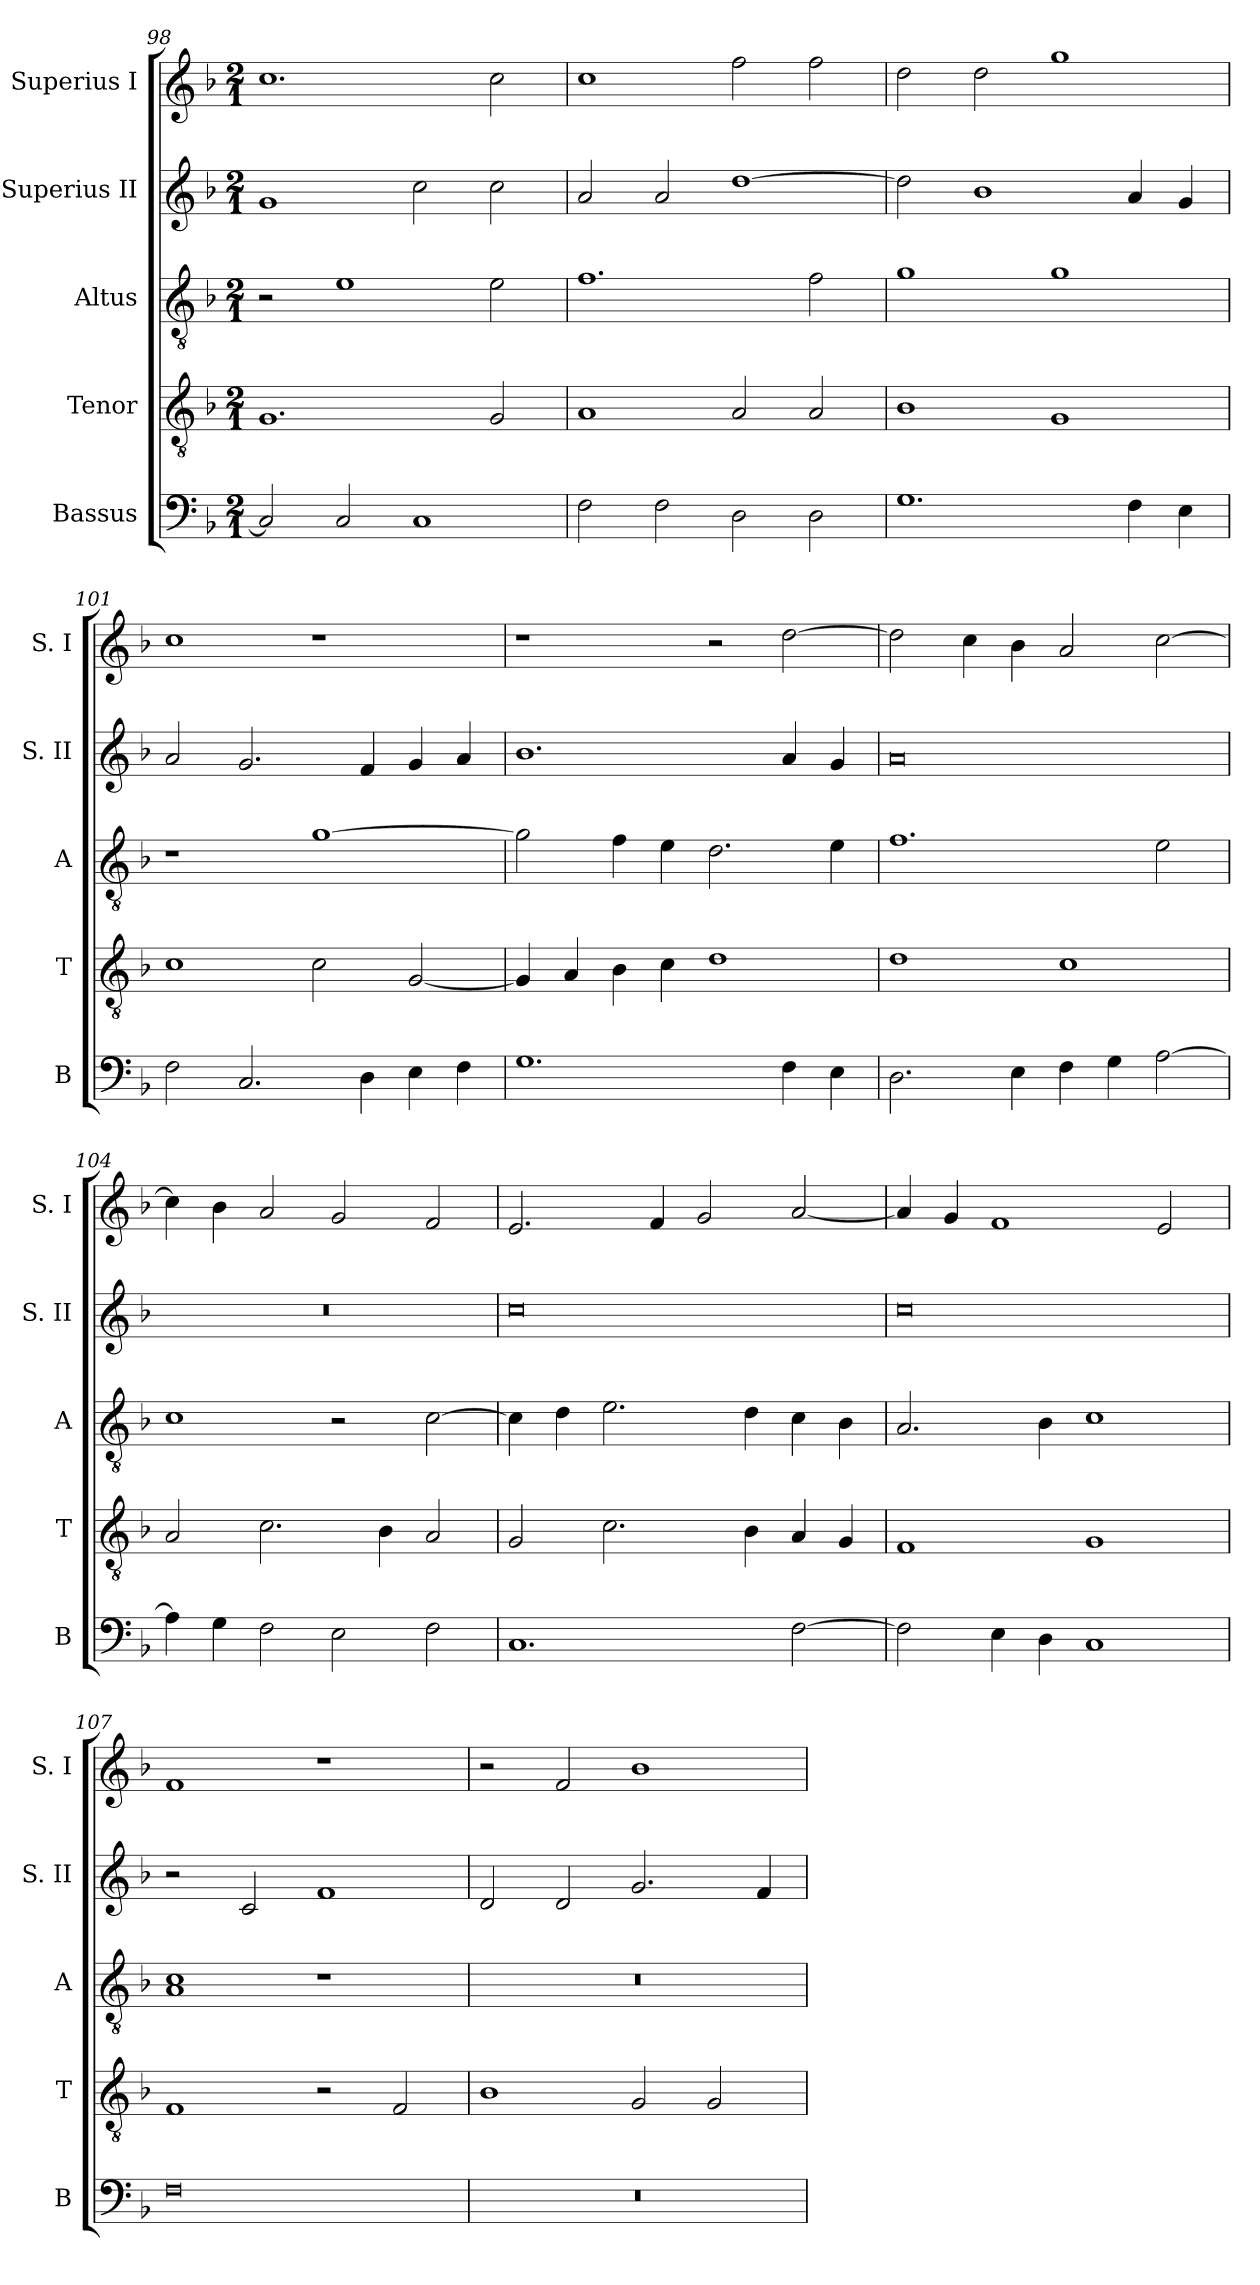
**kern	**kern	**kern	**kern	**kern
*part5	*part4	*part3	*part2	*part1
*staff5	*staff4	*staff3	*staff2	*staff1
*I"Bassus	*I"Tenor	*I"Altus	*I"Superius II	*I"Superius I
*I'B	*I'T	*I'A	*I'S. II	*I'S. I
*clefF4	*clefGv2	*clefGv2	*clefG2	*clefG2
*k[b-]	*k[b-]	*k[b-]	*k[b-]	*k[b-]
*F:	*F:	*F:	*F:	*F:
*M2/1	*M2/1	*M2/1	*M2/1	*M2/1
=98	=98	=98	=98	=98
2C]	1.G	2r	1g	1.cc
2C	.	1e	.	.
1C	.	.	2cc	.
.	2G	2e	2cc	2cc
=99	=99	=99	=99	=99
2F	1A	1.f	2a	1cc
2F	.	.	2a	.
2D	2A	.	[1dd	2ff
2D	2A	2f	.	2ff
=100	=100	=100	=100	=100
1.G	1B-	1g	2dd]	2dd
.	.	.	1b-	2dd
.	1G	1g	.	1gg
4F	.	.	4a	.
4E	.	.	4g	.
=101	=101	=101	=101	=101
2F	1c	1r	2a	1cc
2.C	.	.	2.g	.
.	2c	[1g	.	1r
4D	.	.	4f	.
4E	[2G	.	4g	.
4F	.	.	4a	.
=102	=102	=102	=102	=102
1.G	4G]	2g]	1.b-	1r
.	4A	.	.	.
.	4B-	4f	.	.
.	4c	4e	.	.
.	1d	2.d	.	2r
4F	.	.	4a	[2dd
4E	.	4e	4g	.
=103	=103	=103	=103	=103
2.D	1d	1.f	0a	2dd]
.	.	.	.	4cc
4E	.	.	.	4b-
4F	1c	.	.	2a
4G	.	.	.	.
[2A	.	2e	.	[2cc
=104	=104	=104	=104	=104
4A]	2A	1c	0r	4cc]
4G	.	.	.	4b-
2F	2.c	.	.	2a
2E	.	2r	.	2g
.	4B-	.	.	.
2F	2A	[2c	.	2f
=105	=105	=105	=105	=105
1.C	2G	4c]	0cc	2.e
.	.	4d	.	.
.	2.c	2.e	.	.
.	.	.	.	4f
.	.	.	.	2g
.	4B-	4d	.	.
[2F	4A	4c	.	[2a
.	4G	4B-	.	.
=106	=106	=106	=106	=106
2F]	1F	2.A	0cc	4a]
.	.	.	.	4g
4E	.	.	.	1f
4D	.	4B-	.	.
1C	1G	1c	.	.
.	.	.	.	2e
=107	=107	=107	=107	=107
0F	1F	1A 1c	2r	1f
.	.	.	2c	.
.	2r	1r	1f	1r
.	2F	.	.	.
=108	=108	=108	=108	=108
0r	1B-	0r	2d	2r
.	.	.	2d	2f
.	2G	.	2.g	1b-
.	2G	.	.	.
.	.	.	4f	.
=	=	=	=	=
*-	*-	*-	*-	*-
